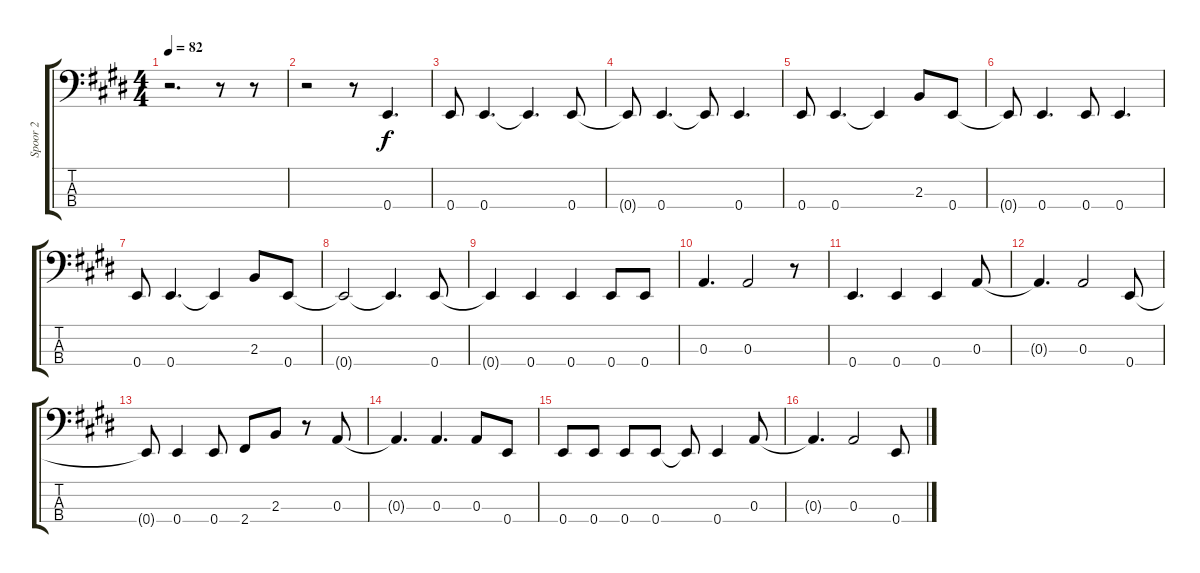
\track ("Spoor 2" "Spoor 2") {instrument acousticbass}
\staff {score tabs}
\tuning (G2 D2 A1 E1) {hide}
\ts (4 4)
\tempo 82
\clef f4
\ks e
r.2{d dy f instrument acousticbass} r.8 r.8 |
r.2 r.8 0.4.4{d} |
0.4.8 0.4.4{d} 0.4{t}.4{d} 0.4.8 |
0.4{t}.8 0.4.4{d} 0.4{t}.8 0.4.4{d} |
0.4.8 0.4.4{d} 0.4{t}.4 2.3.8 0.4.8 |
0.4{t}.8 0.4.4{d} 0.4.8 0.4.4{d} |
0.4.8 0.4.4{d} 0.4{t}.4 2.3.8 0.4.8 |
0.4{t}.2 0.4{t}.4{d} 0.4.8 |
0.4{t}.4 0.4.4 0.4.4 0.4.8 0.4.8 |
0.3.4{d} 0.3.2 r.8 |
0.4.4{d} 0.4.4 0.4.4 0.3.8 |
0.3{t}.4{d} 0.3.2 0.4.8 |
0.4{t}.8 0.4.4 0.4.8 2.4.8 2.3.8 r.8 0.3.8 |
0.3{t}.4{d} 0.3.4{d} 0.3.8 0.4.8 |
0.4.8 0.4.8 0.4.8 0.4.8 0.4{t}.8 0.4.4 0.3.8 |
0.3{t}.4{d} 0.3.2 0.4.8
